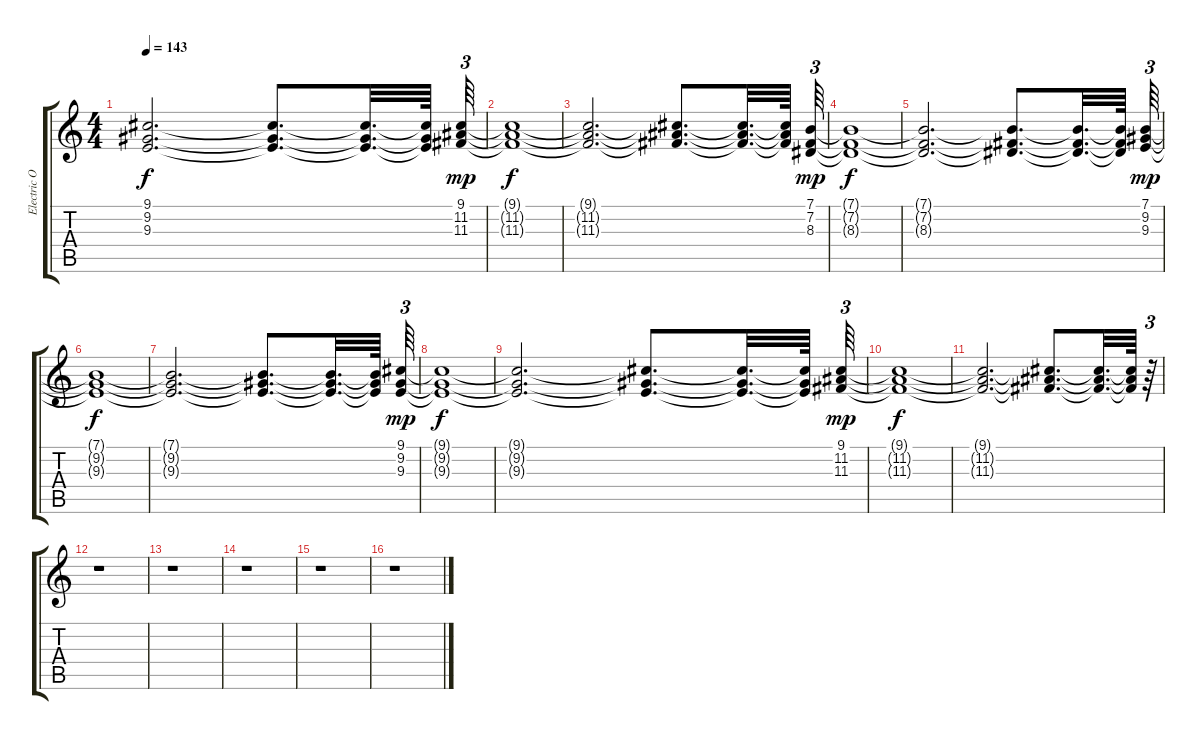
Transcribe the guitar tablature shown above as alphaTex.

\track ("Electric Organ      " "Electric O") {instrument rockorgan}
\staff {score tabs}
\tuning (E4 B3 G3 D3 A2 E2) {hide}
\ts (4 4)
\tempo 143
\clef g2
\ks c
(9.1{t} 9.2{t} 9.3{t}).2{d dy f} (9.1{t} 9.2{t} 9.3{t}).8{d} (9.1{t} 9.2{t} 9.3{t}).32{d} (9.1{t} 9.2{t} 9.3{t}).64 (9.1 11.2 11.3).64{tu (3 2) dy mp} |
(9.1{t} 11.2{t} 11.3{t}).1{dy f} |
(9.1{t} 11.2{t} 11.3{t}).2{d} (9.1{t} 11.2{t} 11.3{t}).8{d} (9.1{t} 11.2{t} 11.3{t}).32{d} (9.1{t} 11.2{t} 11.3{t}).64 (7.1 7.2 8.3).64{tu (3 2) dy mp} |
(7.1{t} 7.2{t} 8.3{t}).1{dy f} |
(7.1{t} 7.2{t} 8.3{t}).2{d} (7.1{t} 7.2{t} 8.3{t}).8{d} (7.1{t} 7.2{t} 8.3{t}).32{d} (7.1{t} 7.2{t} 8.3{t}).64 (7.1 9.2 9.3).64{tu (3 2) dy mp} |
(7.1{t} 9.2{t} 9.3{t}).1{dy f} |
(7.1{t} 9.2{t} 9.3{t}).2{d} (7.1{t} 9.2{t} 9.3{t}).8{d} (7.1{t} 9.2{t} 9.3{t}).32{d} (7.1{t} 9.2{t} 9.3{t}).64 (9.1 9.2 9.3).64{tu (3 2) dy mp} |
(9.1{t} 9.2{t} 9.3{t}).1{dy f} |
(9.1{t} 9.2{t} 9.3{t}).2{d} (9.1{t} 9.2{t} 9.3{t}).8{d} (9.1{t} 9.2{t} 9.3{t}).32{d} (9.1{t} 9.2{t} 9.3{t}).64 (9.1 11.2 11.3).64{tu (3 2) dy mp} |
(9.1{t} 11.2{t} 11.3{t}).1{dy f} |
(9.1{t} 11.2{t} 11.3{t}).2{d} (9.1{t} 11.2{t} 11.3{t}).8{d} (9.1{t} 11.2{t} 11.3{t}).32{d} (9.1{t} 11.2{t} 11.3{t}).64 r.64{tu (3 2)} |
r.1 |
r.1 |
r.1 |
r.1 |
r.1
